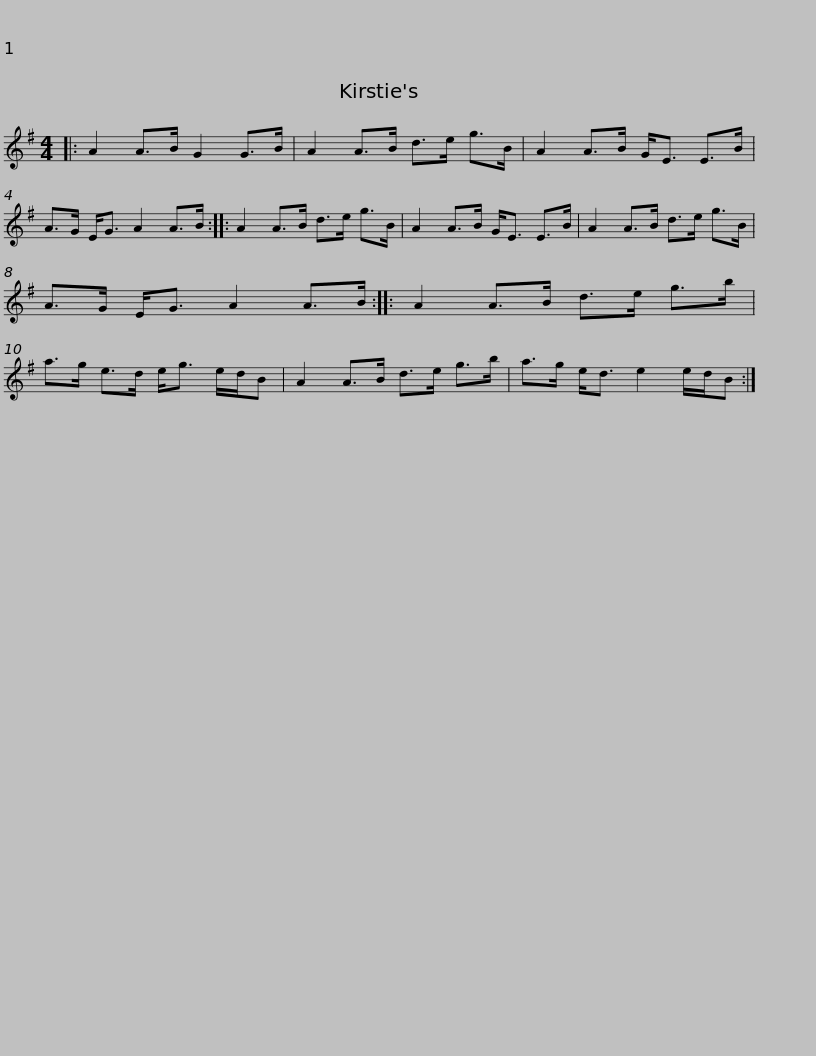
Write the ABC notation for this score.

X:1
L:1/8
M:4/4
I:linebreak $
K:G
V:1 treble
V:1
|: A2 A>B G2 G>B | A2 A>B d>e g>B | A2 A>B G<E E>B | A>G E<G A2 A>B :: A2 A>B d>e g>B |$ %5
 A2 A>B G<E E>B | A2 A>B d>e g>B | A>G E<G A2 A>B :: A2 A>B d>e g>b | a>g e>d e<g e/d/B |$ %10
 A2 A>B d>e g>b | a>g e<d e2 e/d/B :| %12
